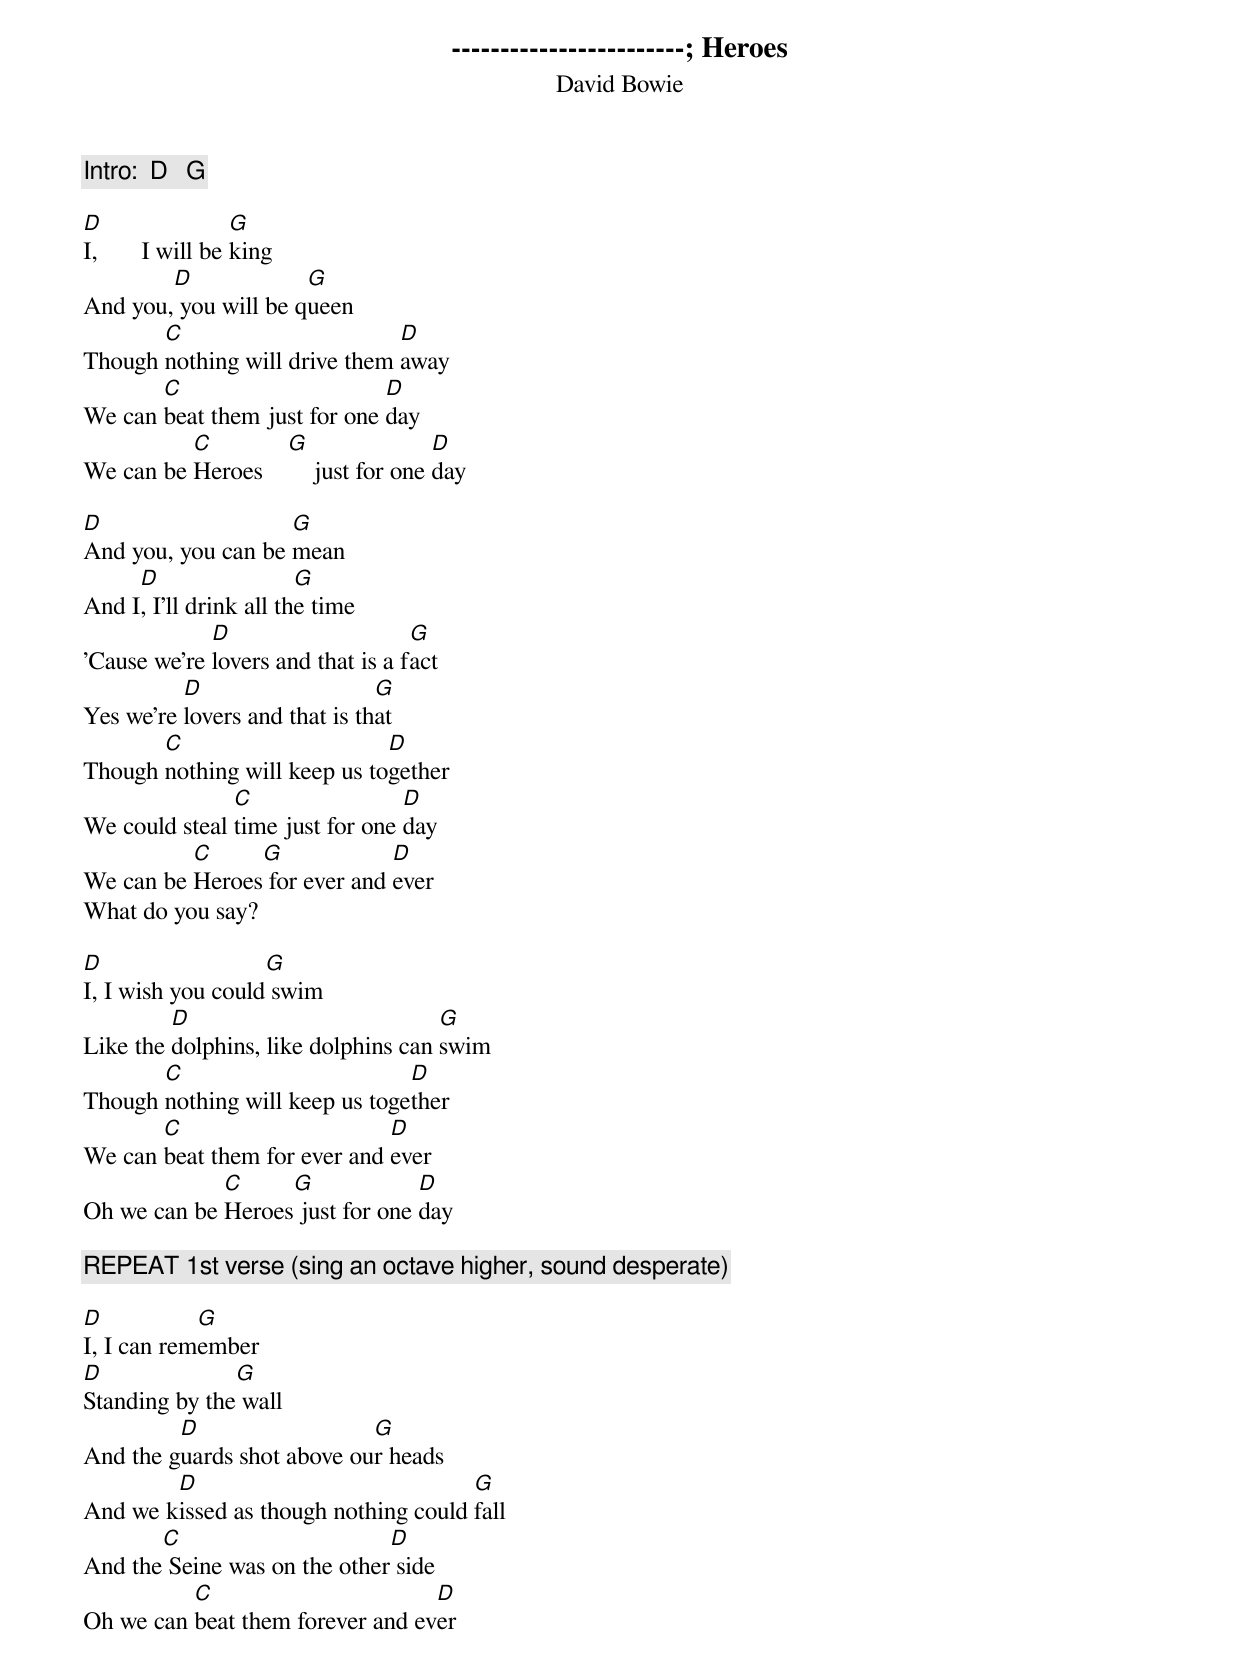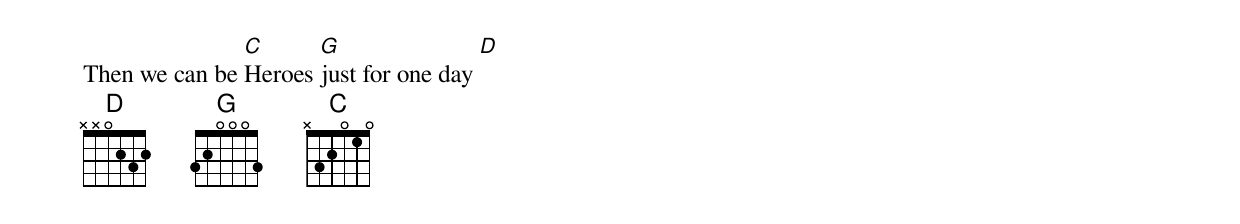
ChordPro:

------------------------

{title: Heroes}
{subtitle: David Bowie}

{comment:Intro:  D   G}

[D]I,       I will be [G]king
And you,[D] you will be q[G]ueen
Though [C]nothing will drive them [D]away
We can [C]beat them just for one [D]day
We can be [C]Heroes    [G]    just for one [D]day

[D]And you, you can be [G]mean
And I[D], I'll drink all th[G]e time
'Cause we're [D]lovers and that is a f[G]act
Yes we're [D]lovers and that is th[G]at
Though [C]nothing will keep us to[D]gether
We could steal [C]time just for one [D]day
We can be [C]Heroes[G] for ever and [D]ever
What do you say?

[D]I, I wish you could[G] swim
Like the [D]dolphins, like dolphins can [G]swim
Though [C]nothing will keep us toge[D]ther
We can [C]beat them for ever and [D]ever
Oh we can be [C]Heroes[G] just for one [D]day

{comment:REPEAT 1st verse (sing an octave higher, sound desperate)}

[D]I, I can rem[G]ember
[D]Standing by the[G] wall
And the g[D]uards shot above ou[G]r heads
And we k[D]issed as though nothing could [G]fall
And the[C] Seine was on the other[D] side
Oh we can [C]beat them forever and ev[D]er
Then we can be [C]Heroes [G]just for one day [D]
